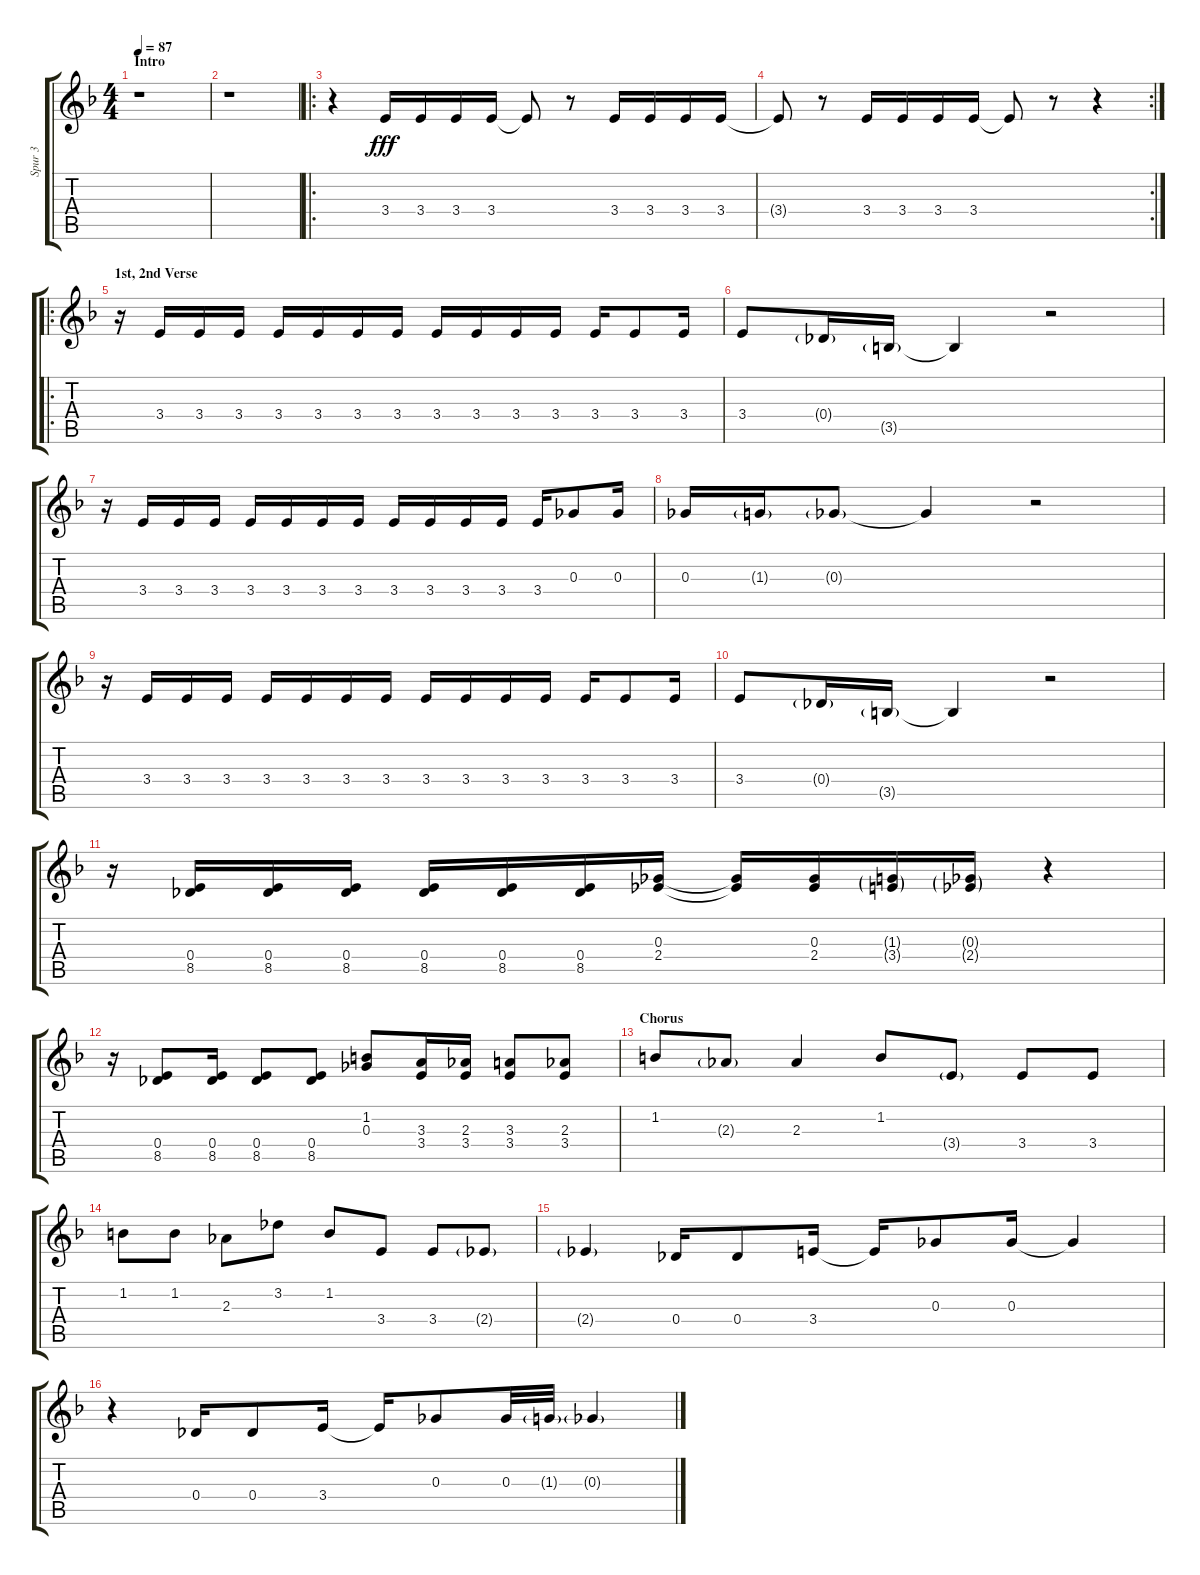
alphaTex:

\track ("Spur 3" "Spur 3") {instrument overdrivenguitar}
\staff {score tabs}
\tuning (Eb4 Bb3 Gb3 Db3 Ab2 Db2) {hide}
\ts (4 4)
\section ("" "Intro")
\tempo 87
\clef g2
\ks f
r.1{dy fff instrument overdrivenguitar} |
r.1 |
\ro
r.4 3.4.16 3.4.16 3.4.16 3.4.16 3.4{t}.8 r.8 3.4.16 3.4.16 3.4.16 3.4.16 |
\rc 2
3.4{t}.8 r.8 3.4.16 3.4.16 3.4.16 3.4.16 3.4{t}.8 r.8 r.4 |
\ro
\section ("" "1st, 2nd Verse")
r.16 3.4.16 3.4.16 3.4.16 3.4.16 3.4.16 3.4.16 3.4.16 3.4.16 3.4.16 3.4.16 3.4.16 3.4.16 3.4.8 3.4.16 |
3.4.8 0.4{g}.16 3.5{g}.16 3.5{t}.4 r.2 |
r.16 3.4.16 3.4.16 3.4.16 3.4.16 3.4.16 3.4.16 3.4.16 3.4.16 3.4.16 3.4.16 3.4.16 3.4.16 0.3.8 0.3.16 |
0.3.16 1.3{g}.16 0.3{g}.8 0.3{t}.4 r.2 |
r.16 3.4.16 3.4.16 3.4.16 3.4.16 3.4.16 3.4.16 3.4.16 3.4.16 3.4.16 3.4.16 3.4.16 3.4.16 3.4.8 3.4.16 |
3.4.8 0.4{g}.16 3.5{g}.16 3.5{t}.4 r.2 |
r.16 (0.4 8.5).16 (0.4 8.5).16 (0.4 8.5).16 (0.4 8.5).16 (0.4 8.5).16 (0.4 8.5).16 (0.3 2.4).16 (0.3{t} 2.4{t}).16 (0.3 2.4).16 (1.3{g} 3.4{g}).16 (0.3{g} 2.4{g}).16 r.4 |
r.16 (0.4 8.5).8 (0.4 8.5).16 (0.4 8.5).8 (0.4 8.5).8 (1.2 0.3).8 (3.3 3.4).16 (2.3 3.4).16 (3.3 3.4).8 (2.3 3.4).8 |
\section ("" "Chorus")
1.2.8 2.3{g}.8 2.3.4 1.2.8 3.4{g}.8 3.4.8 3.4.8 |
1.2.8 1.2.8 2.3.8 3.2.8 1.2.8 3.4.8 3.4.8 2.4{g}.8 |
2.4{g}.4 0.4.16 0.4.8 3.4.16 3.4{t}.16 0.3.8 0.3.16 0.3{t}.4 |
r.4 0.4.16 0.4.8 3.4.16 3.4{t}.16 0.3.8 0.3.32 1.3{g}.32 0.3{g}.4
